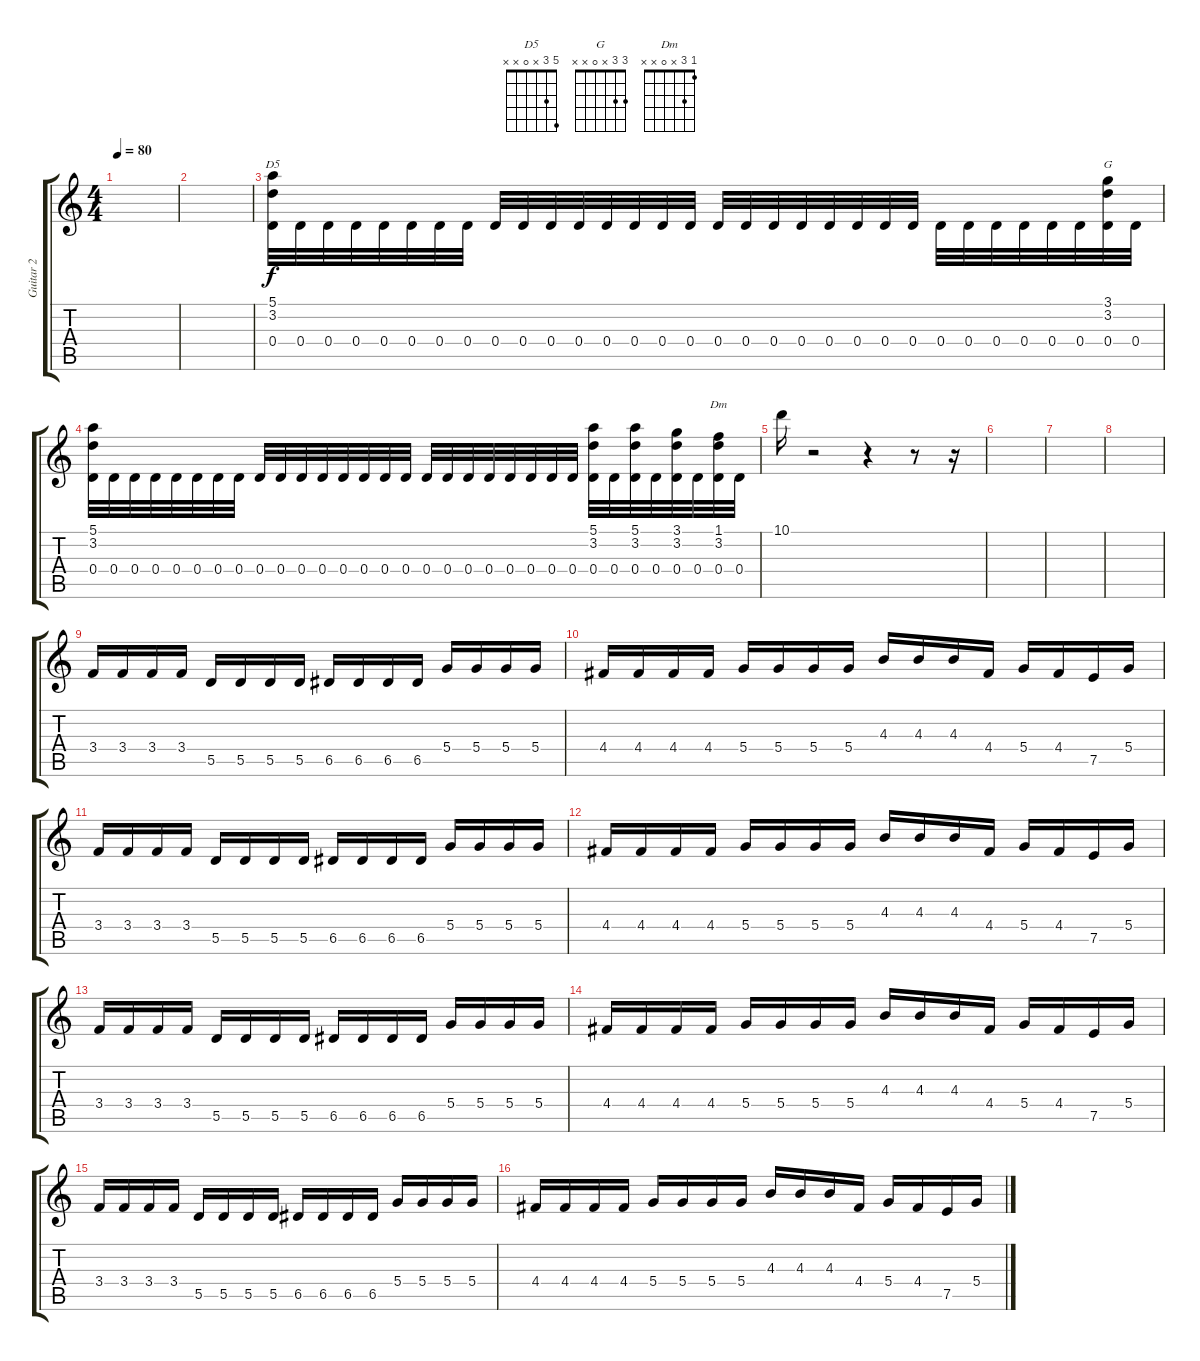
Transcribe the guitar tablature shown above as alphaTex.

\track ("Guitar 2" "Guitar 2") {instrument overdrivenguitar}
\staff {score tabs}
\tuning (E4 B3 G3 D3 A2 E2) {hide}
\chord ("D5" 5 3 x 0 x x)
\chord ("G" 3 3 x 0 x x)
\chord ("Dm" 1 3 x 0 x x)
\ts (4 4)
\tempo 80
\clef g2
\ks c
|
|
(5.1 3.2 0.4).32{ch "D5"} 0.4.32 0.4.32 0.4.32 0.4.32 0.4.32 0.4.32 0.4.32 0.4.32 0.4.32 0.4.32 0.4.32 0.4.32 0.4.32 0.4.32 0.4.32 0.4.32 0.4.32 0.4.32 0.4.32 0.4.32 0.4.32 0.4.32 0.4.32 0.4.32 0.4.32 0.4.32 0.4.32 0.4.32 0.4.32 (3.1 3.2 0.4).32{ch "G"} 0.4.32 |
(5.1 3.2 0.4).32 0.4.32 0.4.32 0.4.32 0.4.32 0.4.32 0.4.32 0.4.32 0.4.32 0.4.32 0.4.32 0.4.32 0.4.32 0.4.32 0.4.32 0.4.32 0.4.32 0.4.32 0.4.32 0.4.32 0.4.32 0.4.32 0.4.32 0.4.32 (5.1 3.2 0.4).32 0.4.32 (5.1 3.2 0.4).32 0.4.32 (3.1 3.2 0.4).32 0.4.32 (1.1 3.2 0.4).32{ch "Dm"} 0.4.32 |
10.1.16 r.2 r.4 r.8 r.16 |
|
|
|
3.4.16 3.4.16 3.4.16 3.4.16 5.5.16 5.5.16 5.5.16 5.5.16 6.5.16 6.5.16 6.5.16 6.5.16 5.4.16 5.4.16 5.4.16 5.4.16 |
4.4.16 4.4.16 4.4.16 4.4.16 5.4.16 5.4.16 5.4.16 5.4.16 4.3.16 4.3.16 4.3.16 4.4.16 5.4.16 4.4.16 7.5.16 5.4.16 |
3.4.16 3.4.16 3.4.16 3.4.16 5.5.16 5.5.16 5.5.16 5.5.16 6.5.16 6.5.16 6.5.16 6.5.16 5.4.16 5.4.16 5.4.16 5.4.16 |
4.4.16 4.4.16 4.4.16 4.4.16 5.4.16 5.4.16 5.4.16 5.4.16 4.3.16 4.3.16 4.3.16 4.4.16 5.4.16 4.4.16 7.5.16 5.4.16 |
3.4.16 3.4.16 3.4.16 3.4.16 5.5.16 5.5.16 5.5.16 5.5.16 6.5.16 6.5.16 6.5.16 6.5.16 5.4.16 5.4.16 5.4.16 5.4.16 |
4.4.16 4.4.16 4.4.16 4.4.16 5.4.16 5.4.16 5.4.16 5.4.16 4.3.16 4.3.16 4.3.16 4.4.16 5.4.16 4.4.16 7.5.16 5.4.16 |
3.4.16 3.4.16 3.4.16 3.4.16 5.5.16 5.5.16 5.5.16 5.5.16 6.5.16 6.5.16 6.5.16 6.5.16 5.4.16 5.4.16 5.4.16 5.4.16 |
4.4.16 4.4.16 4.4.16 4.4.16 5.4.16 5.4.16 5.4.16 5.4.16 4.3.16 4.3.16 4.3.16 4.4.16 5.4.16 4.4.16 7.5.16 5.4.16
